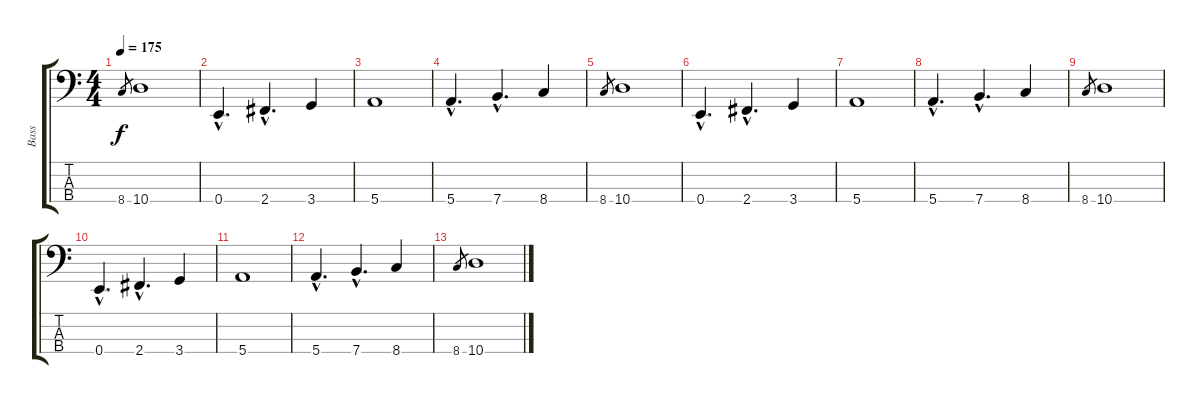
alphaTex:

\track ("Bass" "Bass") {instrument electricbasspick}
\staff {score tabs}
\tuning (G2 D2 A1 E1) {hide}
\ts (4 4)
\tempo 175
\clef f4
\ks c
8.4.8{gr dy f} 10.4.1 |
0.4{hac}.4{d volume 8 instrument electricbassfinger} 2.4{hac}.4{d} 3.4.4 |
5.4.1 |
5.4{hac}.4{d instrument electricbasspick} 7.4{hac}.4{d} 8.4.4 |
8.4.8{gr} 10.4.1 |
0.4{hac}.4{d instrument electricbassfinger} 2.4{hac}.4{d} 3.4.4 |
5.4.1 |
5.4{hac}.4{d volume 4 instrument electricbasspick} 7.4{hac}.4{d} 8.4.4 |
8.4.8{gr} 10.4.1 |
0.4{hac}.4{d volume 0 instrument electricbassfinger} 2.4{hac}.4{d} 3.4.4 |
5.4.1 |
5.4{hac}.4{d instrument electricbasspick} 7.4{hac}.4{d} 8.4.4 |
8.4.8{gr} 10.4.1
